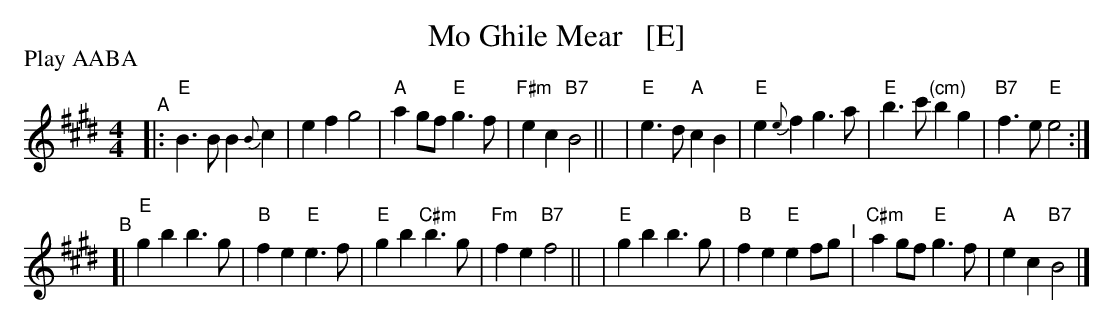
X:1
T: Mo Ghile Mear   [E]
P: Play AABA
M: 4/4
L: 1/4
K: E
"^A"\
|: "E"B>B B{B}c | ef g2 | "A"ag/f/ "E"g>f | "F#m"ec "B7"B2 ||\
|  "E"e>d "A"cB | "E"e{e}f g>a | "E"b>c' "(cm)"bg | "B7"f>e "E"e2 :|
"^B"\
[| "E"gb b>g | "B"fe "E"e>f | "E"gb "C#m"b>g | "Fm"fe "B7"f2 ||\
|  "E"gb b>g | "B"fe "E"ef/g/ "^I"| "C#m"ag/f/ "E"g>f | "A"ec "B7"B2 |]
